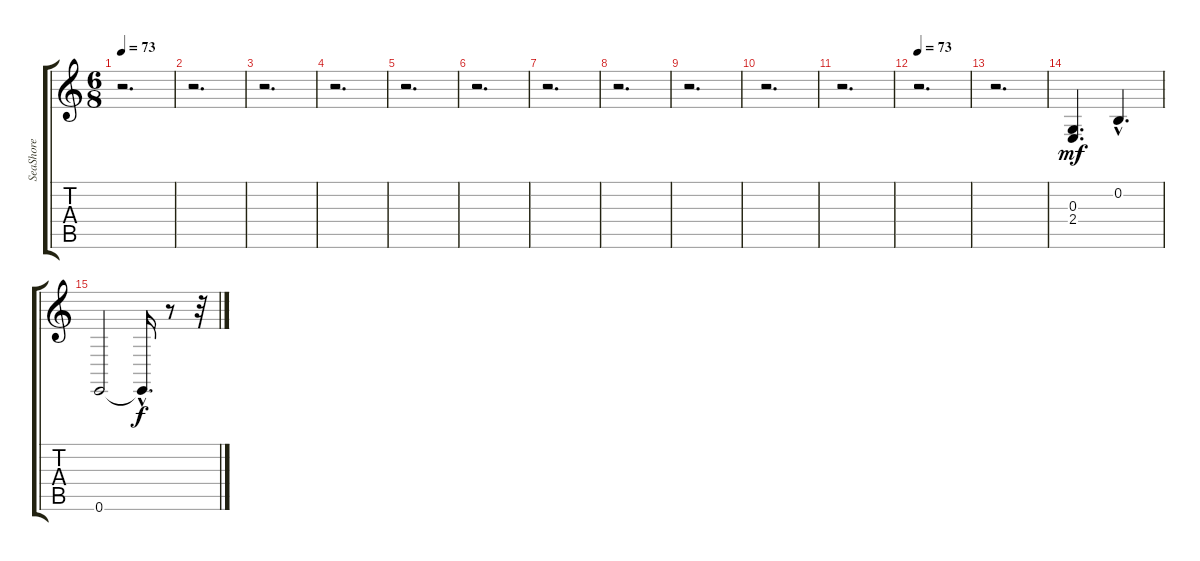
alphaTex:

\track ("SeaShore" "SeaShore") {instrument seashore}
\staff {score tabs}
\tuning (E4 B3 G3 D3 A2 E2) {hide}
\ts (6 8)
\tempo 73
\clef g2
\ks c
r.2{d dy mf} |
r.2{d} |
r.2{d} |
r.2{d} |
r.2{d} |
r.2{d} |
r.2{d} |
r.2{d} |
r.2{d} |
r.2{d} |
r.2{d} |
\tempo 73
r.2{d} |
r.2{d} |
(0.3 2.4).4{d} 0.2{hac}.4{d} |
0.6.2 0.6{hac t}.16{d dy f} r.8 r.32
